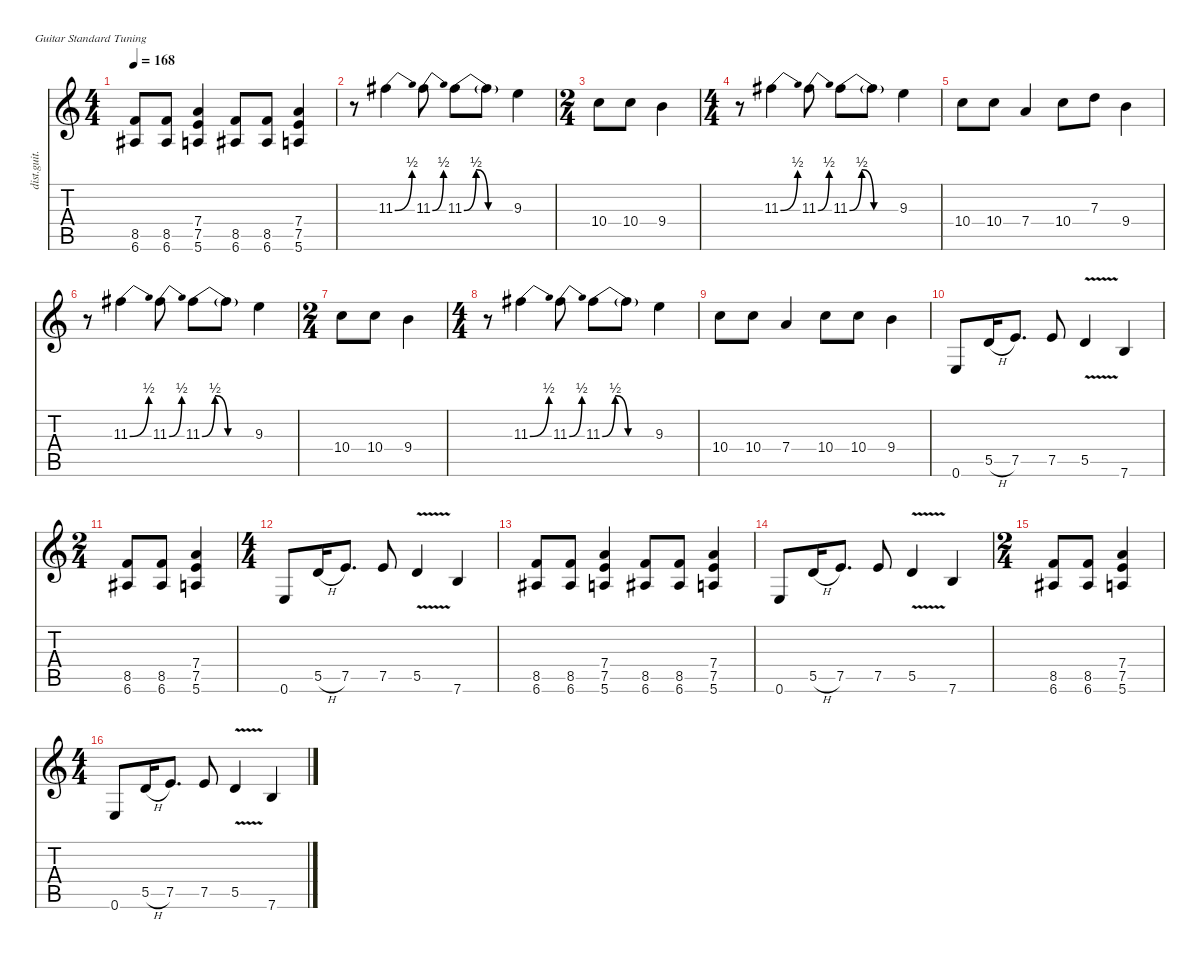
\defaultSystemsLayout 4
\hideDynamics
\bracketExtendMode nobrackets
\otherSystemsTrackNameOrientation horizontal
\track ("Guitar V Distortion" "dist.guit.") {instrument distortionguitar}
\staff {score tabs}
\tuning (E4 B3 G3 D3 A2 E2)
\ts (4 4)
\tempo 168
\clef g2
\ks c
(8.5 6.6{acc #}).8{dy f} (8.5 6.6{acc #}).8 (7.4 7.5 5.6).4 (8.5 6.6{acc #}).8 (8.5 6.6{acc #}).8 (7.4 7.5 5.6).4 |
r.8 11.3{be (bend 0 0 30 2) acc #}.4 11.3{be (bend 0 0 30 2) acc #}.8 11.3{be (bendrelease 0 0 30 2 30 2 60 0) acc #}.8 11.3{be (hold 0 0 60 0) t acc #}.8 9.3.4 |
\ts (2 4)
\beaming (8 2 2)
10.4.8 10.4.8 9.4.4 |
\ts (4 4)
\beaming (8 2 2 2 2)
r.8 11.3{be (bend 0 0 30 2) acc #}.4 11.3{be (bend 0 0 30 2) acc #}.8 11.3{be (bendrelease 0 0 30 2 30 2 60 0) acc #}.8 11.3{be (hold 0 0 60 0) t acc #}.8 9.3.4 |
10.4.8 10.4.8 7.4.4 10.4.8 7.3.8 9.4.4 |
r.8 11.3{be (bend 0 0 30 2) acc #}.4 11.3{be (bend 0 0 30 2) acc #}.8 11.3{be (bendrelease 0 0 30 2 30 2 60 0) acc #}.8 11.3{be (hold 0 0 60 0) t acc #}.8 9.3.4 |
\ts (2 4)
\beaming (8 2 2)
10.4.8 10.4.8 9.4.4 |
\ts (4 4)
\beaming (8 2 2 2 2)
r.8 11.3{be (bend 0 0 30 2) acc #}.4 11.3{be (bend 0 0 30 2) acc #}.8 11.3{be (bendrelease 0 0 30 2 30 2 60 0) acc #}.8 11.3{be (hold 0 0 60 0) t acc #}.8 9.3.4 |
10.4.8 10.4.8 7.4.4 10.4.8 10.4.8 9.4.4 |
0.6.8 5.5{h}.16 7.5.8{d} 7.5.8 5.5{v}.4 7.6.4 |
\ts (2 4)
\beaming (8 2 2)
(8.5 6.6{acc #}).8 (8.5 6.6{acc #}).8 (7.4 7.5 5.6).4 |
\ts (4 4)
\beaming (8 2 2 2 2)
0.6.8 5.5{h}.16 7.5.8{d} 7.5.8 5.5{v}.4 7.6.4 |
(8.5 6.6{acc #}).8 (8.5 6.6{acc #}).8 (7.4 7.5 5.6).4 (8.5 6.6{acc #}).8 (8.5 6.6{acc #}).8 (7.4 7.5 5.6).4 |
0.6.8 5.5{h}.16 7.5.8{d} 7.5.8 5.5{v}.4 7.6.4 |
\ts (2 4)
\beaming (8 2 2)
(8.5 6.6{acc #}).8 (8.5 6.6{acc #}).8 (7.4 7.5 5.6).4 |
\ts (4 4)
\beaming (8 2 2 2 2)
0.6.8 5.5{h}.16 7.5.8{d} 7.5.8 5.5{v}.4 7.6.4
